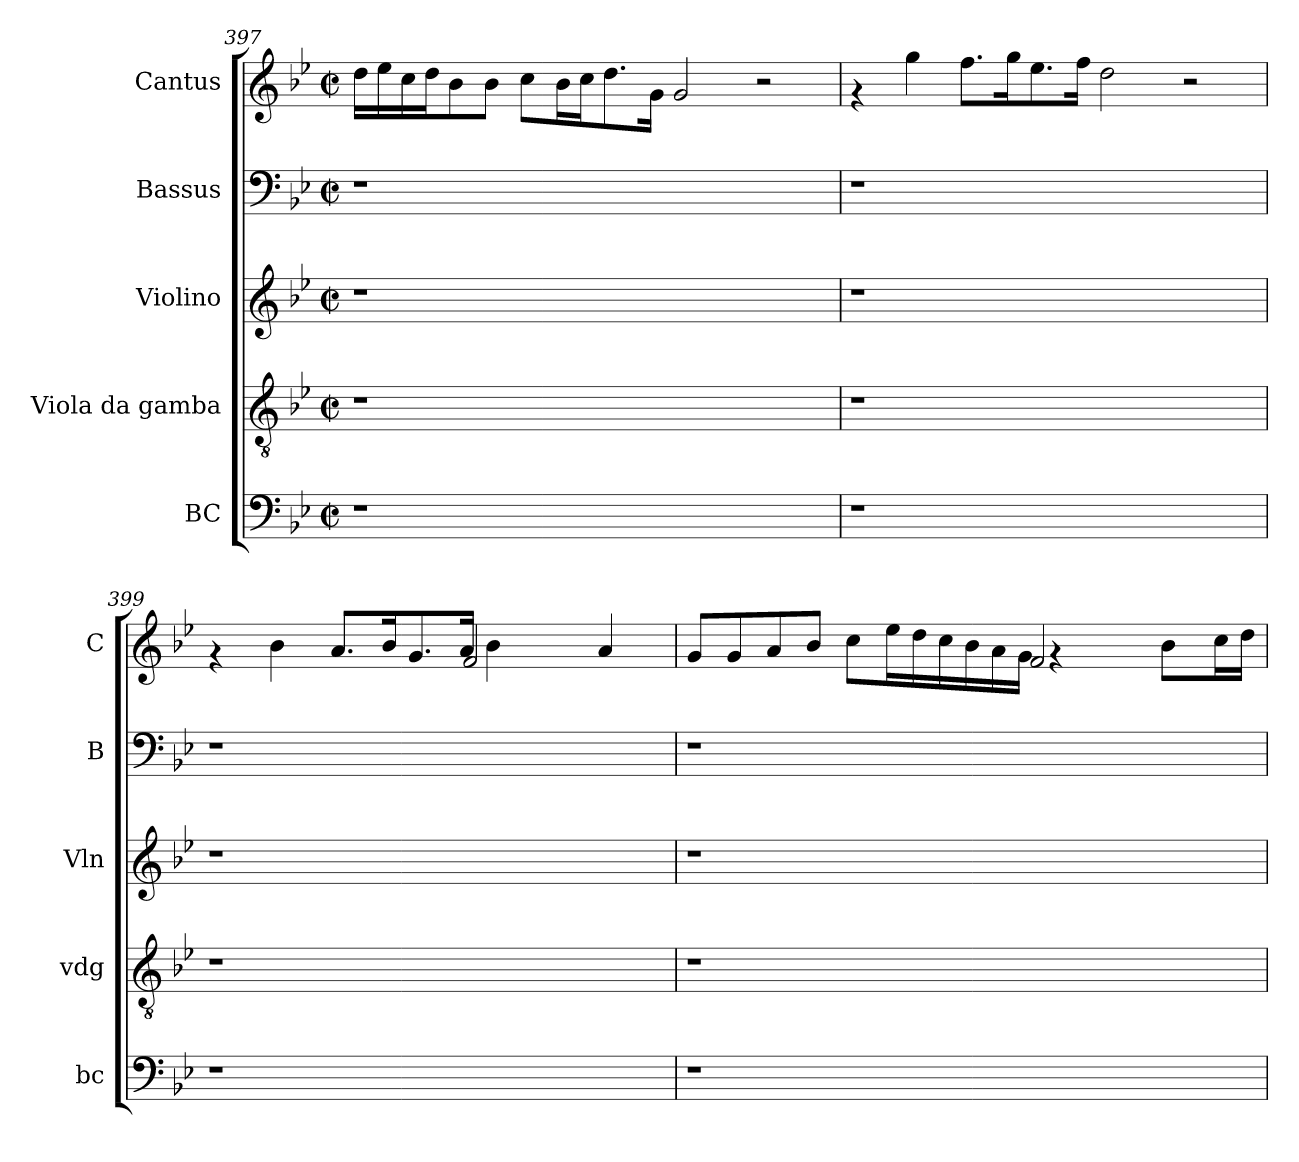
**kern	**kern	**kern	**kern	**kern
*part5	*part4	*part3	*part2	*part1
*staff5	*staff4	*staff3	*staff2	*staff1
*I"BC	*I"Viola da gamba	*I"Violino	*I"Bassus	*I"Cantus
*I'bc	*I'vdg	*I'Vln	*I'B	*I'C
*clefF4	*clefGv2	*clefG2	*clefF4	*clefG2
*k[b-e-]	*k[b-e-]	*k[b-e-]	*k[b-e-]	*k[b-e-]
*B-:	*B-:	*B-:	*B-:	*B-:
*M2/2	*M2/2	*M2/2	*M2/2	*M2/2
*met(c|)	*met(c|)	*met(c|)	*met(c|)	*met(c|)
=397	=397	=397	=397	=397
1r	1r	1r	1r	16dd\LL
.	.	.	.	16ee-\
.	.	.	.	16cc\
.	.	.	.	16dd\J
.	.	.	.	8b-\
.	.	.	.	8b-\J
.	.	.	.	8cc\L
.	.	.	.	16b-\L
.	.	.	.	16cc\J
.	.	.	.	8.dd\
.	.	.	.	16g\Jk
1ryy	1ryy	1ryy	1ryy	2g/
.	.	.	.	2r
=398	=398	=398	=398	=398
1r	1r	1r	1r	4rf
.	.	.	.	4gg\
.	.	.	.	8.ff\L
.	.	.	.	16gg\k
.	.	.	.	8.ee-\
.	.	.	.	16ff\Jk
1ryy	1ryy	1ryy	1ryy	2dd\
.	.	.	.	2r
!!LO:PB:g=z
=399	=399	=399	=399	=399
*	*	*	*	*^
1r	1r	1r	1r	4rf	2...ryy
.	.	.	.	4b-\	.
.	.	.	.	8.a/L	.
.	.	.	.	16b-/k	.
.	.	.	.	8.g/	.
.	.	.	.	16a/Jk	2f/
2ryy	2ryy	2ryy	2ryy	4b-\	.
.	.	.	.	4..ryy	.
.	.	.	.	.	4a/
8.ryy	8.ryy	8.ryy	8.ryy	.	.
=400	=400	=400	=400	=400	=400
1r	1r	1r	1r	8g/L	2...ryy
.	.	.	.	8g/	.
.	.	.	.	8a/	.
.	.	.	.	8b-/J	.
.	.	.	.	8cc\L	.
.	.	.	.	16ee-\L	.
.	.	.	.	16dd\	.
.	.	.	.	16cc\	.
.	.	.	.	16b-\	.
.	.	.	.	16a\	.
.	.	.	.	16g\JJ	2f/
2ryy	2ryy	2ryy	2ryy	4rf	.
.	.	.	.	4..ryy	.
.	.	.	.	.	8b-\L
8.ryy	8.ryy	8.ryy	8.ryy	.	.
.	.	.	.	.	16cc\L
.	.	.	.	.	16dd\JJ
*	*	*	*	*v	*v
=	=	=	=	=
*-	*-	*-	*-	*-
